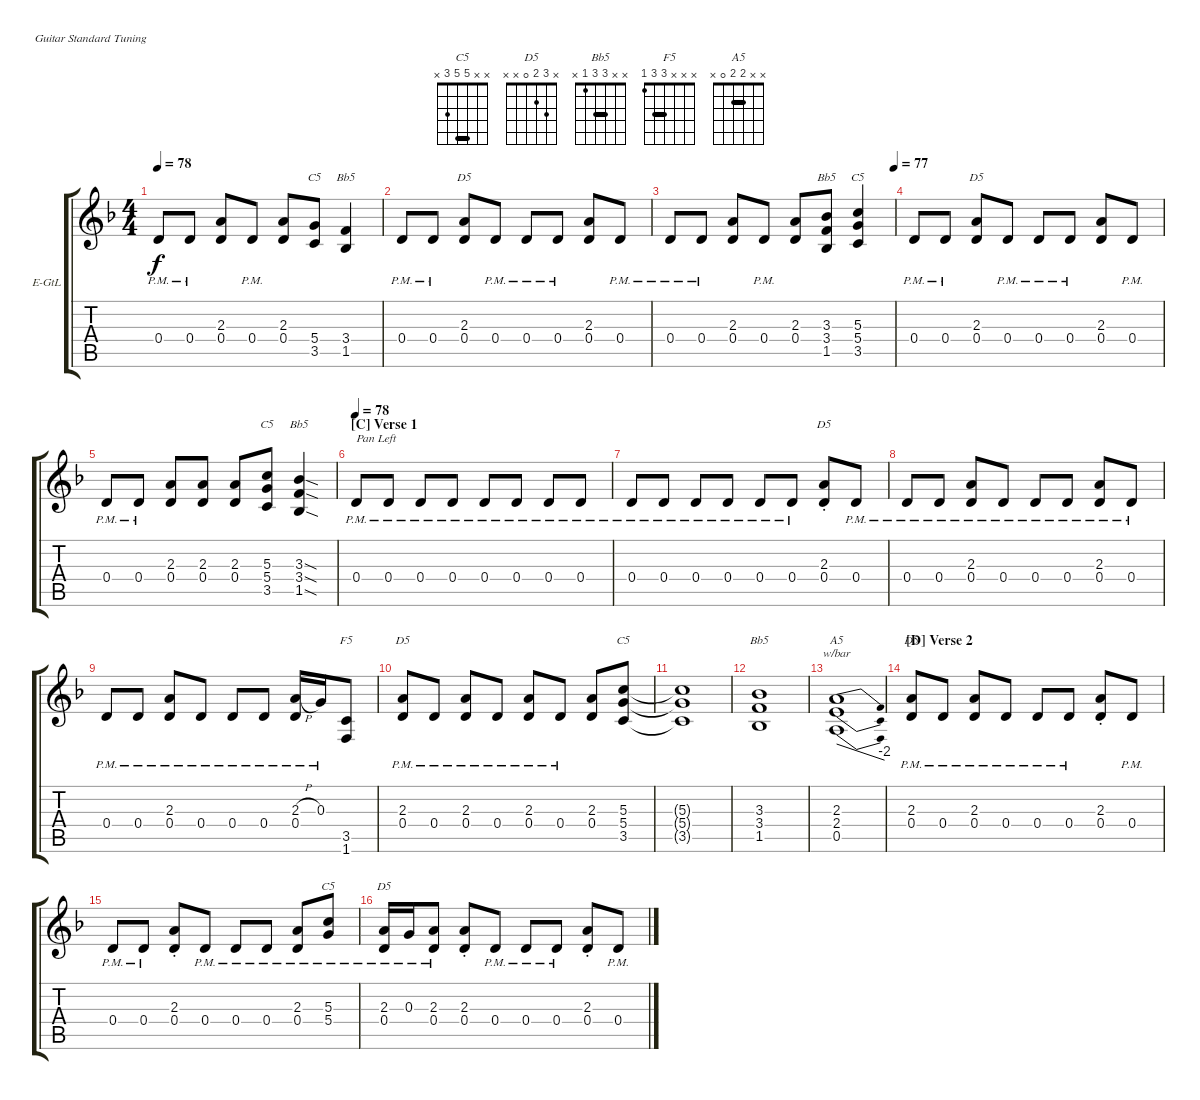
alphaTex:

\bracketExtendMode groupsimilarinstruments
\firstSystemTrackNameOrientation horizontal
\otherSystemsTrackNameOrientation horizontal
\track ("Vivian Campbell L" "E-GtL") {instrument distortionguitar}
\staff {score tabs}
\tuning (E4 B3 G3 D3 A2 E2)
\chord ("C5" x x 5 5 3 x) {barre 5}
\chord ("D5" x 3 2 0 x x)
\chord ("Bb5" x x 3 3 1 x) {barre 3}
\chord ("F5" x x x 3 3 1) {barre 3}
\chord ("A5" x x 2 2 0 x) {barre 2}
\ts (4 4)
\tempo 78
\clef g2
\ks dminor
0.4{pm}.8{dy f} 0.4{pm}.8 (0.4 2.3).8 0.4{pm}.8 (0.4 2.3).8 (3.5 5.4).8{ch "C5"} (1.5 3.4).4{ch "Bb5"} |
0.4{pm}.8 0.4{pm}.8 (0.4 2.3).8{ch "D5"} 0.4{pm}.8 0.4{pm}.8 0.4{pm}.8 (0.4 2.3).8 0.4{pm}.8 |
\tempo (77 1)
0.4{pm}.8 0.4{pm}.8 (0.4 2.3).8 0.4{pm}.8 (0.4 2.3).8 (3.4 1.5 3.3).8{ch "Bb5"} (5.3 5.4 3.5).4{ch "C5"} |
0.4{pm}.8 0.4{pm}.8 (0.4 2.3).8{ch "D5"} 0.4{pm}.8 0.4{pm}.8 0.4{pm}.8 (0.4 2.3).8 0.4{pm}.8 |
0.4{pm}.8 0.4{pm}.8 (0.4 2.3).8 (0.4 2.3).8 (0.4 2.3).8 (5.3 5.4 3.5).8{ch "C5"} (3.3{sod} 3.4{sod} 1.5{sod}).4{ch "Bb5"} |
\section ("C" "Verse 1")
\tempo 78
0.4{pm}.8{txt "Pan Left"} 0.4{pm}.8 0.4{pm}.8 0.4{pm}.8 0.4{pm}.8 0.4{pm}.8 0.4{pm}.8 0.4{pm}.8 |
0.4{pm}.8 0.4{pm}.8 0.4{pm}.8 0.4{pm}.8 0.4{pm}.8 0.4{pm}.8 (0.4{st} 2.3{st}).8{ch "D5"} 0.4{pm}.8 |
0.4{pm}.8 0.4{pm}.8 (0.4{pm} 2.3{pm}).8 0.4{pm}.8 0.4{pm}.8 0.4{pm}.8 (0.4{pm} 2.3{pm}).8 0.4{pm}.8 |
0.4{pm}.8 0.4{pm}.8 (0.4{pm} 2.3{pm}).8 0.4{pm}.8 0.4{pm}.8 0.4{pm}.8 (0.4{pm} 2.3{h}).16 0.3{pm}.16 (3.5 1.6).8{ch "F5"} |
(0.4{pm} 2.3{pm}).8{ch "D5"} 0.4{pm}.8 (0.4{pm} 2.3{pm}).8 0.4{pm}.8 (0.4{pm} 2.3{pm}).8 0.4{pm}.8 (0.4 2.3).8 (5.3 5.4 3.5).8{ch "C5"} |
(5.3{t} 5.4{t} 3.5{t}).1 |
(3.3 3.4 1.5).1{ch "Bb5"} |
(2.3 2.4 0.5).1{tbe (dive default 25.8 0 59.4 -8) ch "A5"} |
\section ("D" "Verse 2")
(0.4{pm} 2.3{pm}).8{ch "D5"} 0.4{pm}.8 (0.4{pm} 2.3{pm}).8 0.4{pm}.8 0.4{pm}.8 0.4{pm}.8 (0.4{st} 2.3{st}).8 0.4{pm}.8 |
0.4{pm}.8 0.4{pm}.8 (0.4{st} 2.3{st}).8 0.4{pm}.8 0.4{pm}.8 0.4{pm}.8 (2.3{pm} 0.4{pm}).8 (5.3{pm} 5.4{pm}).8{ch "C5"} |
(0.4{pm} 2.3{pm}).16{ch "D5"} 0.3{pm}.16 (0.4{pm} 2.3{pm}).8 (0.4{st} 2.3{st}).8 0.4{pm}.8 0.4{pm}.8 0.4{pm}.8 (0.4{st} 2.3{st}).8 0.4{pm}.8
